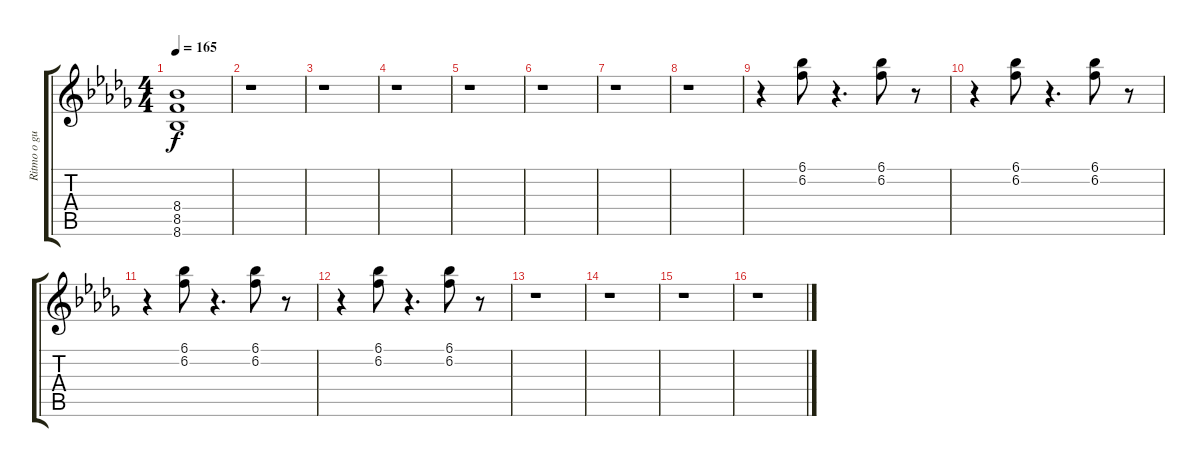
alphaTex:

\track ("Ritmo o guitarra 2 (rithm or guitar 2)" "Ritmo o gu") {instrument overdrivenguitar}
\staff {score tabs}
\tuning (E4 B3 G3 D3 A2 D2) {hide}
\ts (4 4)
\tempo 165
\clef g2
\ks db
(8.4 8.5 8.6).1{dy f} |
r.1 |
r.1 |
r.1 |
r.1 |
r.1 |
r.1 |
r.1 |
r.4 (6.1 6.2).8 r.4{d} (6.1 6.2).8 r.8 |
r.4 (6.1 6.2).8 r.4{d} (6.1 6.2).8 r.8 |
r.4 (6.1 6.2).8 r.4{d} (6.1 6.2).8 r.8 |
r.4 (6.1 6.2).8 r.4{d} (6.1 6.2).8 r.8 |
r.1 |
r.1 |
r.1 |
r.1
